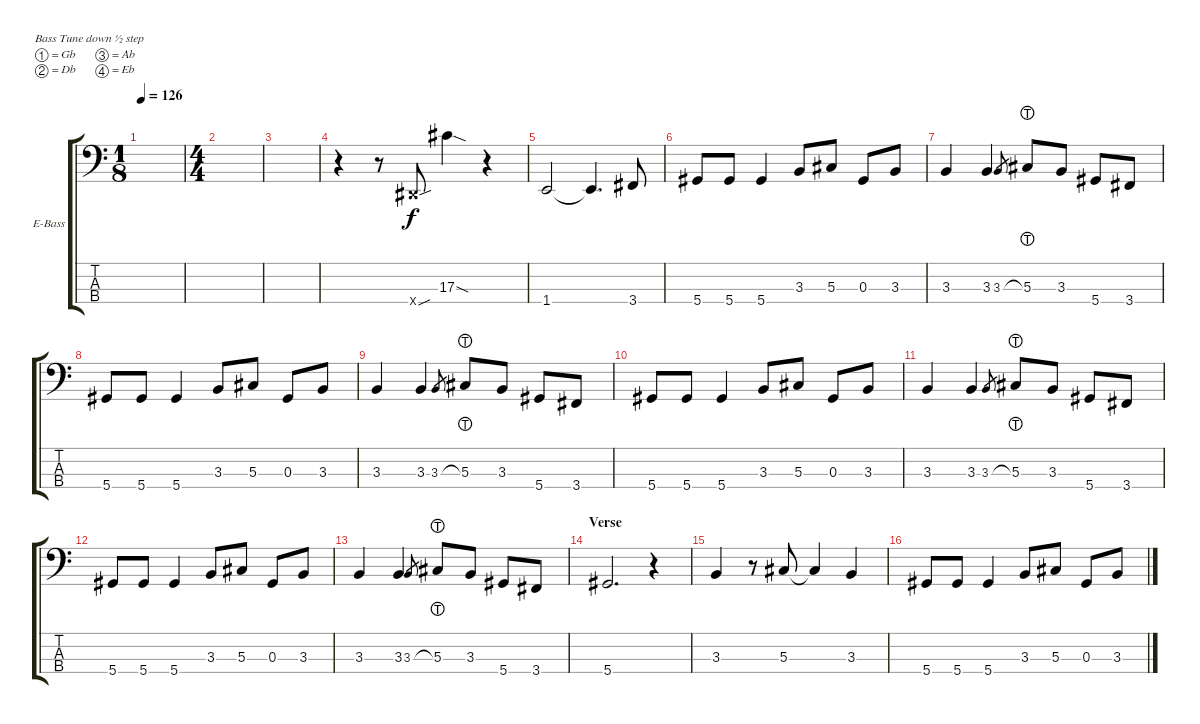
\defaultSystemsLayout 4
\bracketExtendMode groupsimilarinstruments
\firstSystemTrackNameOrientation horizontal
\otherSystemsTrackNameOrientation horizontal
\track ("GENE SIMMONS" "E-Bass") {instrument electricbassfinger}
\staff {score tabs}
\tuning (Gb2 Db2 Ab1 Eb1)
\ts (1 8)
\tempo 126
\clef f4
\ks c
|
\ts (4 4)
|
|
r.4 r.8 0.4{sou x}.8 17.3{sod}.4 r.4 |
1.4.2 1.4{t}.4{d} 3.4.8 |
5.4.8 5.4.8 5.4.4 3.3.8 5.3.8 0.3.8 3.3.8 |
3.3.4 3.3.4 3.3.8{gr} 5.3{lht}.8 3.3.8 5.4.8 3.4.8 |
5.4.8 5.4.8 5.4.4 3.3.8 5.3.8 0.3.8 3.3.8 |
3.3.4 3.3.4 3.3.8{gr} 5.3{lht}.8 3.3.8 5.4.8 3.4.8 |
5.4.8 5.4.8 5.4.4 3.3.8 5.3.8 0.3.8 3.3.8 |
3.3.4 3.3.4 3.3.8{gr} 5.3{lht}.8 3.3.8 5.4.8 3.4.8 |
5.4.8 5.4.8 5.4.4 3.3.8 5.3.8 0.3.8 3.3.8 |
3.3.4 3.3.4 3.3.8{gr} 5.3{lht}.8 3.3.8 5.4.8 3.4.8 |
\section ("" "Verse")
5.4.2{d} r.4 |
3.3.4 r.8 5.3.8 5.3{t}.4 3.3.4 |
5.4.8 5.4.8 5.4.4 3.3.8 5.3.8 0.3.8 3.3.8
